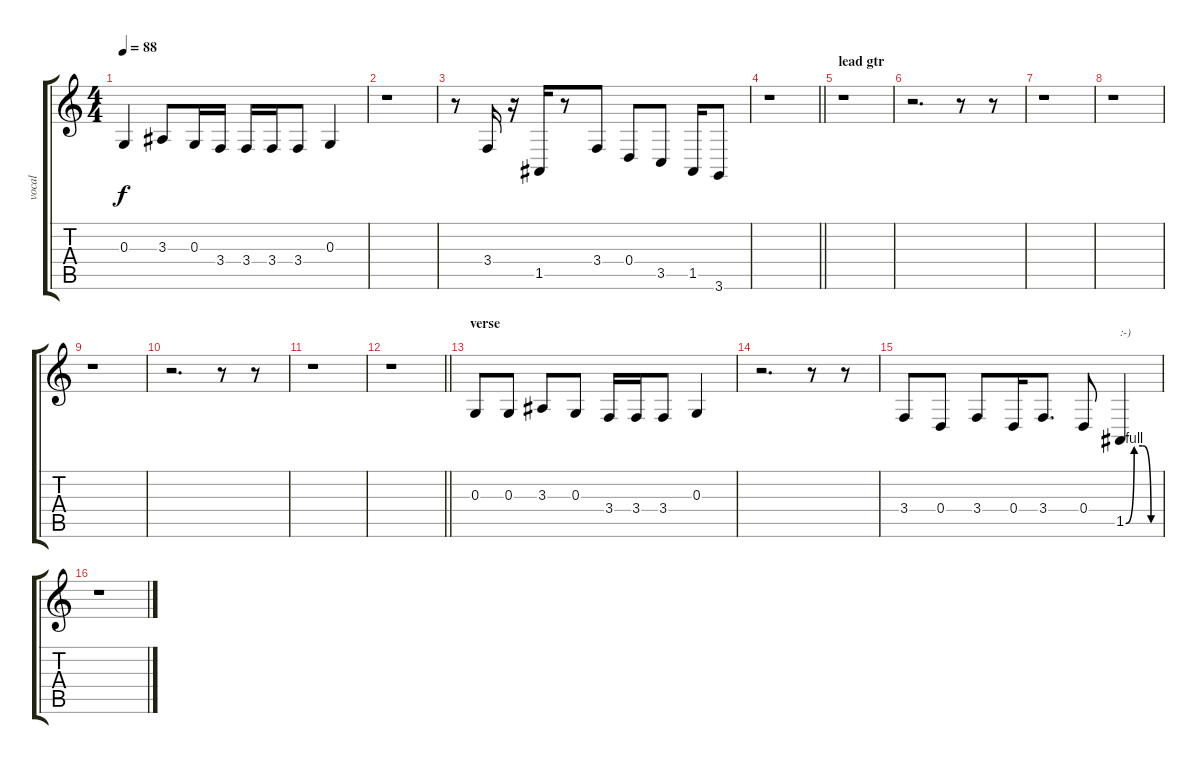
\track ("vocal" "vocal") {instrument bassoon}
\staff {score tabs}
\tuning (E4 B3 G3 D3 A2 E2) {hide}
\ts (4 4)
\tempo 88
\clef g2
\ks c
0.3.4{dy f} 3.3.8 0.3.16 3.4.16 3.4.16 3.4.16 3.4.8 0.3.4 |
r.1 |
r.8 3.4.16{volume 9} r.16 1.5.16 r.8 3.4.8 0.4.8{volume 8} 3.5.8 1.5.16 3.6.8 |
\barLineRight lightlight
r.1 |
\section ("" "lead gtr")
r.1 |
r.2{d} r.8 r.8 |
r.1 |
r.1 |
r.1 |
r.2{d} r.8 r.8 |
r.1 |
\barLineRight lightlight
r.1 |
\section ("" "verse")
0.3.8 0.3.8 3.3.8 0.3.8 3.4.16 3.4.16 3.4.8 0.3.4 |
r.2{d} r.8 r.8 |
3.4.8 0.4.8 3.4.8 0.4.16 3.4.8{d} 0.4.8 1.5{be (custom 0 0 15 4 30 4 45 0 60 0)}.4{txt ":-)"} |
r.1
